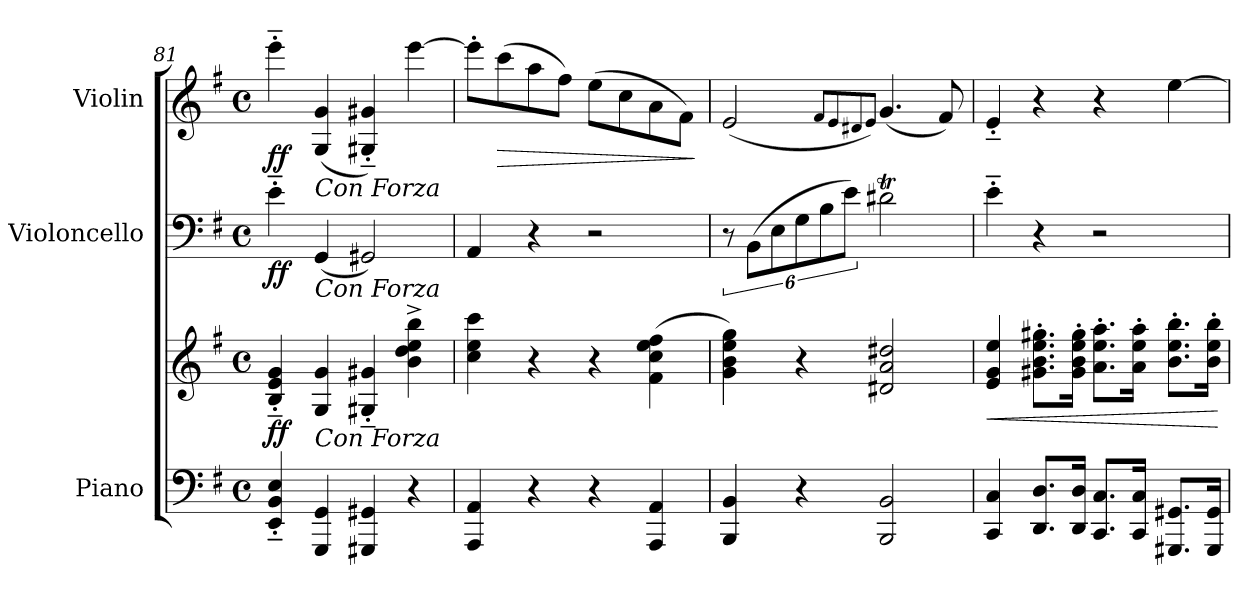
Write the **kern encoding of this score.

**kern	**kern	**dynam	**kern	**dynam	**kern	**dynam
*part3	*part3	*part3	*part2	*part2	*part1	*part1
*staff4	*staff3	*staff3/4	*staff2	*staff2	*staff1	*staff1
*I"Piano	*	*	*I"Violoncello	*	*I"Violin	*
*I'Pno.	*	*	*I'Vc.	*	*I'Vln.	*
*clefF4	*clefG2	*	*clefF4	*	*clefG2	*
*k[f#]	*k[f#]	*	*k[f#]	*	*k[f#]	*
*M4/4	*M4/4	*	*M4/4	*	*M4/4	*
*met(c)	*met(c)	*	*met(c)	*	*met(c)	*
=81	=81	=81	=81	=81	=81	=81
!	!	!LO:DY:b	!	!LO:DY:b	!	!LO:DY:b
4EE/'~ 4BB/'~ 4E/'~	4B/'>~> 4e/'>~> 4g/'>~>	ff	4e'~\	ff	4eee'~\	ff
!	!	!	!	!	!LO:TX:b:i:t=Con Forza	!
!	!	!	!LO:TX:b:i:t=Con Forza	!	!	!
!	!LO:TX:b:i:t=Con Forza	!	!	!	!	!
4GGG/ 4GG/	4G/ 4g/	.	(4GG/	.	(4G/ 4g/	.
4GGG#X/ 4GG#X/	4G#X/'~ 4g#X/'~	.	2GG#X/)	.	4G#X/'~ 4g#X/'~)	.
4r	4b\^ 4dd\^ 4ee\^ 4bb\^	.	.	.	[4eee\	.
=82	=82	=82	=82	=82	=82	=82
4AAA/ 4AA/	4cc\ 4ee\ 4ccc\	.	4AA/	.	8eee'\L]	.
!	!	!	!	!	!	!LO:HP:b
.	.	.	.	.	(8ccc\	>
4r	4r	.	4r	.	8aa\	.
.	.	.	.	.	8ff#\J)	.
4r	4r	.	2r	.	(8ee\L	.
.	.	.	.	.	8cc\	.
!	!	!LO:DY:b	!	!	!	!
!	!	!LO:DY:n=1:b	!	!	!	!
!	!	!LO:DY:n=2:b	!	!	!	!
4AAA/ 4AA/	(4f#\ 4cc\ 4ee\ 4ff#\	other-dynamics mf other-dynamics	.	.	8a\	.
.	.	.	.	.	8f#\J)	.
.	.	.	.	.	.	]
=83	=83	=83	=83	=83	=83	=83
!	!	!	!	!LO:DY:b	!	!
!	!	!	!	!LO:DY:n=1:b	!	!
!	!	!	!	!LO:DY:n=2:b	!	!LO:DY:b
!	!	!	!	!	!	!LO:DY:n=1:b
!	!	!	!	!	!	!LO:DY:n=2:b
4BBB/ 4BB/	4g\ 4b\ 4ee\ 4gg\)	.	12r	other-dynamics mf other-dynamics	(2e/	other-dynamics mf other-dynamics
.	.	.	(12BB\L	.	.	.
.	.	.	12E\	.	.	.
4r	4r	.	12G\	.	.	.
.	.	.	12B\	.	.	.
.	.	.	12e\J)	.	.	.
.	.	.	.	.	8qf#/L	.
.	.	.	.	.	8qe/	.
.	.	.	.	.	8qd#X/	.
.	.	.	.	.	8qe/J)	.
2BBB/ 2BB/	2d#X/ 2a/ 2dd#X/	.	2d#Xt\	.	(4.g/	.
.	.	.	.	.	8f#/)	.
=84	=84	=84	=84	=84	=84	=84
!	!	!LO:HP:b	!	!	!	!
4CC/ 4C/	4e/ 4g/ 4ee/	<	4e'~\	.	4e'~/	.
8.DD/ 8.D/L	8.g#X\' 8.b\' 8.ee\' 8.gg#X\'L	.	4r	.	4r	.
16DD/ 16D/Jk	16g#\' 16b\' 16ee\' 16gg#\'Jk	.	.	.	.	.
8.CC/ 8.C/L	8.a\' 8.ee\' 8.aa\'L	.	2r	.	4r	.
16CC/ 16C/Jk	16a\' 16ee\' 16aa\'Jk	.	.	.	.	.
!	!	!	!	!	!	!LO:DY:b
!	!	!	!	!	!	!LO:DY:n=1:b
!	!	!	!	!	!	!LO:DY:n=2:b
8.GGG#X/ 8.GG#X/L	8.b\' 8.ee\' 8.bb\'L	.	.	.	[4ee\	other-dynamics ff other-dynamics
16GGG#/ 16GG#/Jk	16b\' 16ee\' 16bb\'Jk	.	.	.	.	.
.	.	[	.	.	.	.
=	=	=	=	=	=	=
*-	*-	*-	*-	*-	*-	*-
